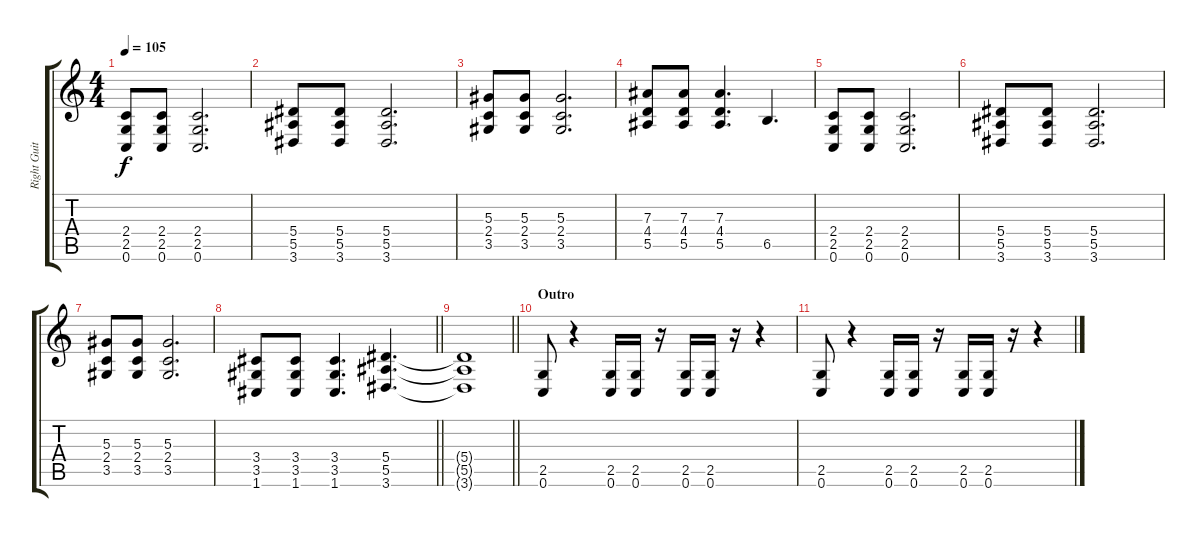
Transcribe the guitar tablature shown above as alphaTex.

\track ("Right Guitar" "Right Guit") {instrument distortionguitar}
\staff {score tabs}
\tuning (C4 G3 Eb3 Bb2 F2 C2) {hide}
\ts (4 4)
\tempo 105
\clef g2
\ks c
(2.4 2.5 0.6).8{dy f} (2.4 2.5 0.6).8 (2.4 2.5 0.6).2{d} |
(5.4 5.5 3.6).8 (5.4 5.5 3.6).8 (5.4 5.5 3.6).2{d} |
(5.3 2.4 3.5).8 (5.3 2.4 3.5).8 (5.3 2.4 3.5).2{d} |
(7.3 4.4 5.5).8 (7.3 4.4 5.5).8 (7.3 4.4 5.5).4{d} 6.5.4{d} |
(2.4 2.5 0.6).8 (2.4 2.5 0.6).8 (2.4 2.5 0.6).2{d} |
(5.4 5.5 3.6).8 (5.4 5.5 3.6).8 (5.4 5.5 3.6).2{d} |
(5.3 2.4 3.5).8 (5.3 2.4 3.5).8 (5.3 2.4 3.5).2{d} |
\barLineRight lightlight
(3.4 3.5 1.6).8 (3.4 3.5 1.6).8 (3.4 3.5 1.6).4{d} (5.4 5.5 3.6).4{d} |
\barLineRight lightlight
(5.4{t} 5.5{t} 3.6{t}).1 |
\section ("" "Outro")
(2.5 0.6).8 r.4 (2.5 0.6).16 (2.5 0.6).16 r.16 (2.5 0.6).16 (2.5 0.6).16 r.16 r.4 |
(2.5 0.6).8 r.4 (2.5 0.6).16 (2.5 0.6).16 r.16 (2.5 0.6).16 (2.5 0.6).16 r.16 r.4
